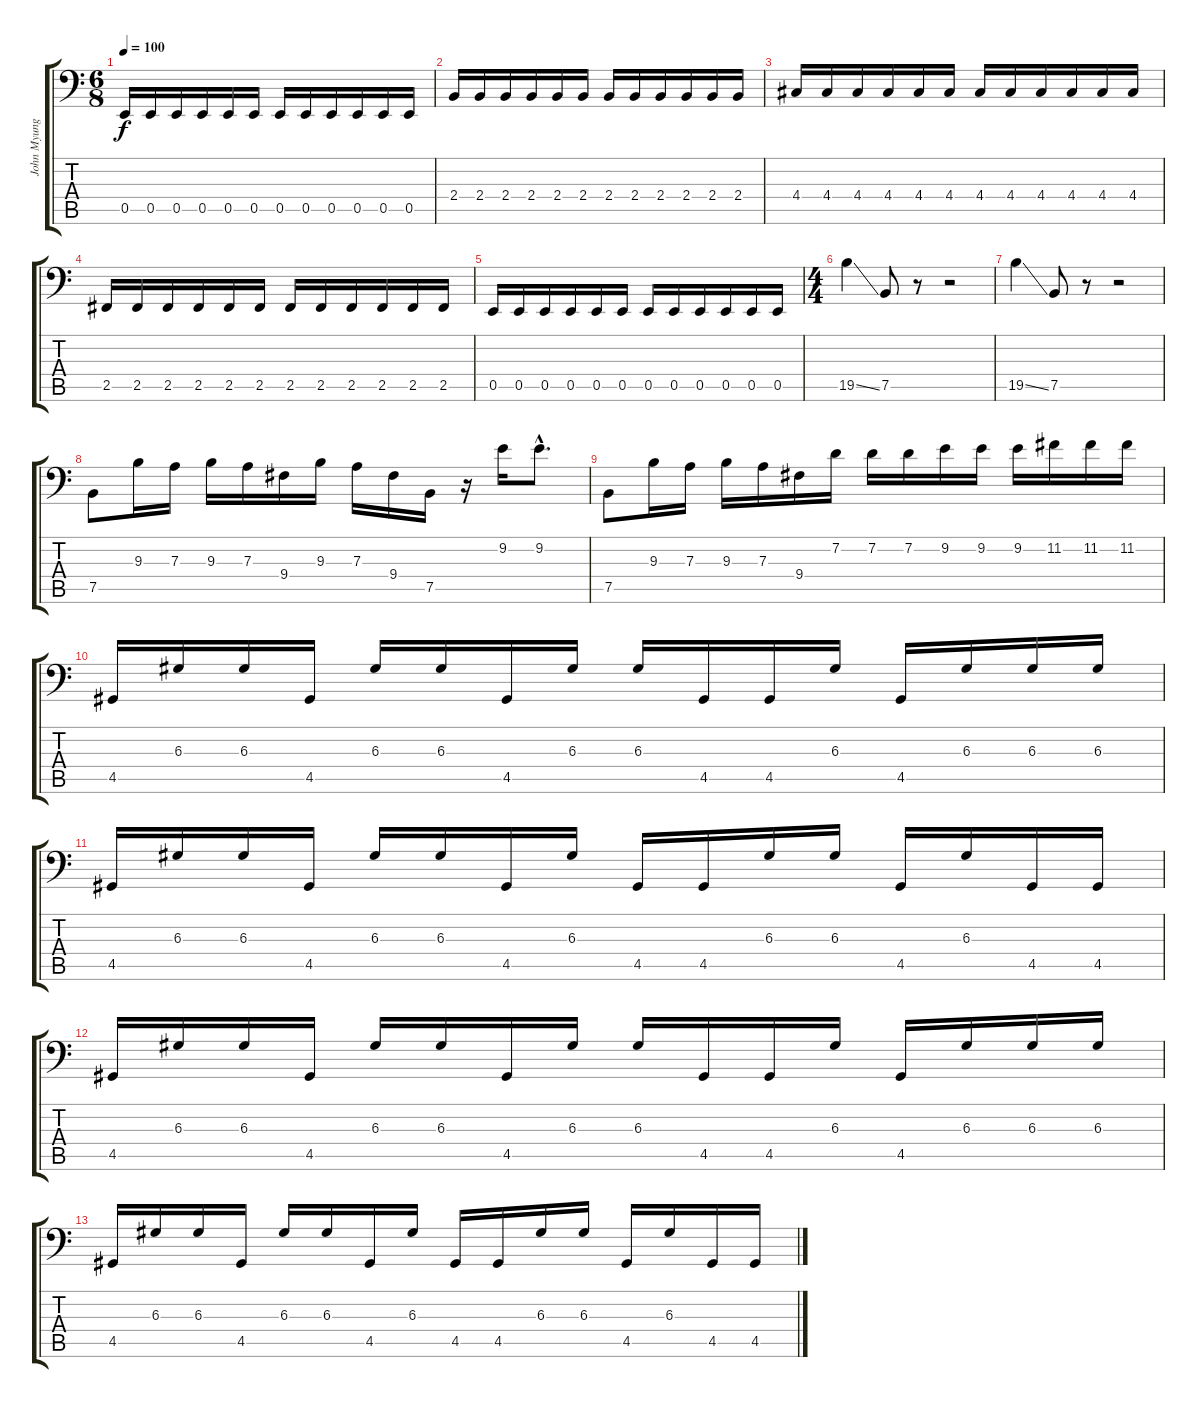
\track ("John Myung - 6 Strings Bass" "John Myung") {instrument electricbassfinger}
\staff {score tabs}
\tuning (C3 G2 D2 A1 E1 B0) {hide}
\ts (6 8)
\tempo 100
\clef f4
\ks c
0.5.16{dy f} 0.5.16 0.5.16 0.5.16 0.5.16 0.5.16 0.5.16 0.5.16 0.5.16 0.5.16 0.5.16 0.5.16 |
2.4.16 2.4.16 2.4.16 2.4.16 2.4.16 2.4.16 2.4.16 2.4.16 2.4.16 2.4.16 2.4.16 2.4.16 |
4.4.16 4.4.16 4.4.16 4.4.16 4.4.16 4.4.16 4.4.16 4.4.16 4.4.16 4.4.16 4.4.16 4.4.16 |
2.5.16 2.5.16 2.5.16 2.5.16 2.5.16 2.5.16 2.5.16 2.5.16 2.5.16 2.5.16 2.5.16 2.5.16 |
0.5.16 0.5.16 0.5.16 0.5.16 0.5.16 0.5.16 0.5.16 0.5.16 0.5.16 0.5.16 0.5.16 0.5.16 |
\ts (4 4)
19.5{ss}.4 7.5.8 r.8 r.2 |
19.5{ss}.4 7.5.8 r.8 r.2 |
7.5.8 9.3.16 7.3.16 9.3.16 7.3.16 9.4.16 9.3.16 7.3.16 9.4.16 7.5.16 r.16 9.2.16 9.2{hac}.8{d} |
7.5.8 9.3.16 7.3.16 9.3.16 7.3.16 9.4.16 7.2.16 7.2.16 7.2.16 9.2.16 9.2.16 9.2.16 11.2.16 11.2.16 11.2.16 |
4.5.16 6.3.16 6.3.16 4.5.16 6.3.16 6.3.16 4.5.16 6.3.16 6.3.16 4.5.16 4.5.16 6.3.16 4.5.16 6.3.16 6.3.16 6.3.16 |
4.5.16 6.3.16 6.3.16 4.5.16 6.3.16 6.3.16 4.5.16 6.3.16 4.5.16 4.5.16 6.3.16 6.3.16 4.5.16 6.3.16 4.5.16 4.5.16 |
4.5.16 6.3.16 6.3.16 4.5.16 6.3.16 6.3.16 4.5.16 6.3.16 6.3.16 4.5.16 4.5.16 6.3.16 4.5.16 6.3.16 6.3.16 6.3.16 |
4.5.16 6.3.16 6.3.16 4.5.16 6.3.16 6.3.16 4.5.16 6.3.16 4.5.16 4.5.16 6.3.16 6.3.16 4.5.16 6.3.16 4.5.16 4.5.16
